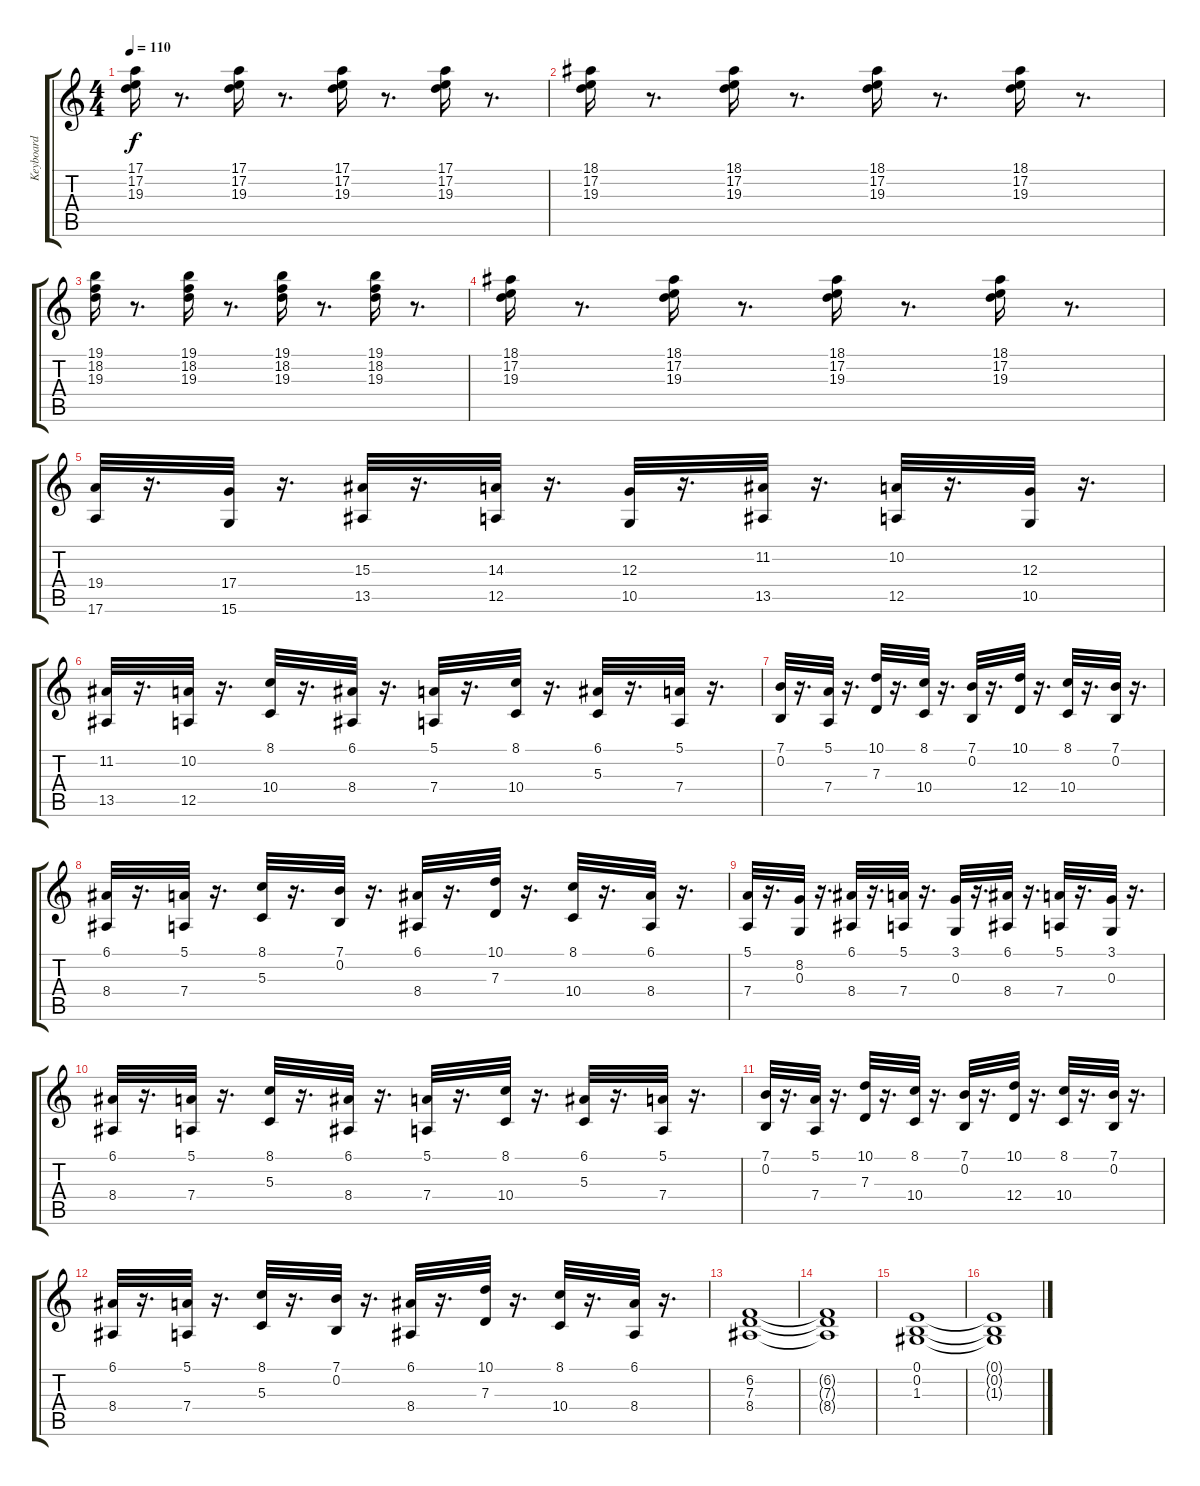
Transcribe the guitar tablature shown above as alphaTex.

\track ("Keyboard" "Keyboard") {instrument drawbarorgan}
\staff {score tabs}
\tuning (E4 B3 G3 D3 A2 E2) {hide}
\ts (4 4)
\tempo 110
\clef g2
\ks c
(17.1 17.2 19.3).16{dy f} r.8{d} (17.1 17.2 19.3).16 r.8{d} (17.1 17.2 19.3).16 r.8{d} (17.1 17.2 19.3).16 r.8{d} |
(18.1 17.2 19.3).16 r.8{d} (18.1 17.2 19.3).16 r.8{d} (18.1 17.2 19.3).16 r.8{d} (18.1 17.2 19.3).16 r.8{d} |
(19.1 18.2 19.3).16 r.8{d} (19.1 18.2 19.3).16 r.8{d} (19.1 18.2 19.3).16 r.8{d} (19.1 18.2 19.3).16 r.8{d} |
(18.1 17.2 19.3).16 r.8{d} (18.1 17.2 19.3).16 r.8{d} (18.1 17.2 19.3).16 r.8{d} (18.1 17.2 19.3).16 r.8{d} |
(19.4 17.6).32 r.16{d} (17.4 15.6).32 r.16{d} (15.3 13.5).32 r.16{d} (14.3 12.5).32 r.16{d} (12.3 10.5).32 r.16{d} (11.2 13.5).32 r.16{d} (10.2 12.5).32 r.16{d} (12.3 10.5).32 r.16{d} |
(11.2 13.5).32 r.16{d} (10.2 12.5).32 r.16{d} (8.1 10.4).32 r.16{d} (6.1 8.4).32 r.16{d} (5.1 7.4).32 r.16{d} (8.1 10.4).32 r.16{d} (6.1 5.3).32 r.16{d} (5.1 7.4).32 r.16{d} |
(7.1 0.2).32 r.16{d} (5.1 7.4).32 r.16{d} (10.1 7.3).32 r.16{d} (8.1 10.4).32 r.16{d} (7.1 0.2).32 r.16{d} (10.1 12.4).32 r.16{d} (8.1 10.4).32 r.16{d} (7.1 0.2).32 r.16{d} |
(6.1 8.4).32 r.16{d} (5.1 7.4).32 r.16{d} (8.1 5.3).32 r.16{d} (7.1 0.2).32 r.16{d} (6.1 8.4).32 r.16{d} (10.1 7.3).32 r.16{d} (8.1 10.4).32 r.16{d} (6.1 8.4).32 r.16{d} |
(5.1 7.4).32 r.16{d} (8.2 0.3).32 r.16{d} (6.1 8.4).32 r.16{d} (5.1 7.4).32 r.16{d} (3.1 0.3).32 r.16{d} (6.1 8.4).32 r.16{d} (5.1 7.4).32 r.16{d} (3.1 0.3).32 r.16{d} |
(6.1 8.4).32 r.16{d} (5.1 7.4).32 r.16{d} (8.1 5.3).32 r.16{d} (6.1 8.4).32 r.16{d} (5.1 7.4).32 r.16{d} (8.1 10.4).32 r.16{d} (6.1 5.3).32 r.16{d} (5.1 7.4).32 r.16{d} |
(7.1 0.2).32 r.16{d} (5.1 7.4).32 r.16{d} (10.1 7.3).32 r.16{d} (8.1 10.4).32 r.16{d} (7.1 0.2).32 r.16{d} (10.1 12.4).32 r.16{d} (8.1 10.4).32 r.16{d} (7.1 0.2).32 r.16{d} |
(6.1 8.4).32 r.16{d} (5.1 7.4).32 r.16{d} (8.1 5.3).32 r.16{d} (7.1 0.2).32 r.16{d} (6.1 8.4).32 r.16{d} (10.1 7.3).32 r.16{d} (8.1 10.4).32 r.16{d} (6.1 8.4).32 r.16{d} |
(6.2 7.3 8.4).1{instrument drawbarorgan} |
(6.2{t} 7.3{t} 8.4{t}).1 |
(0.1 0.2 1.3).1 |
(0.1{t} 0.2{t} 1.3{t}).1
